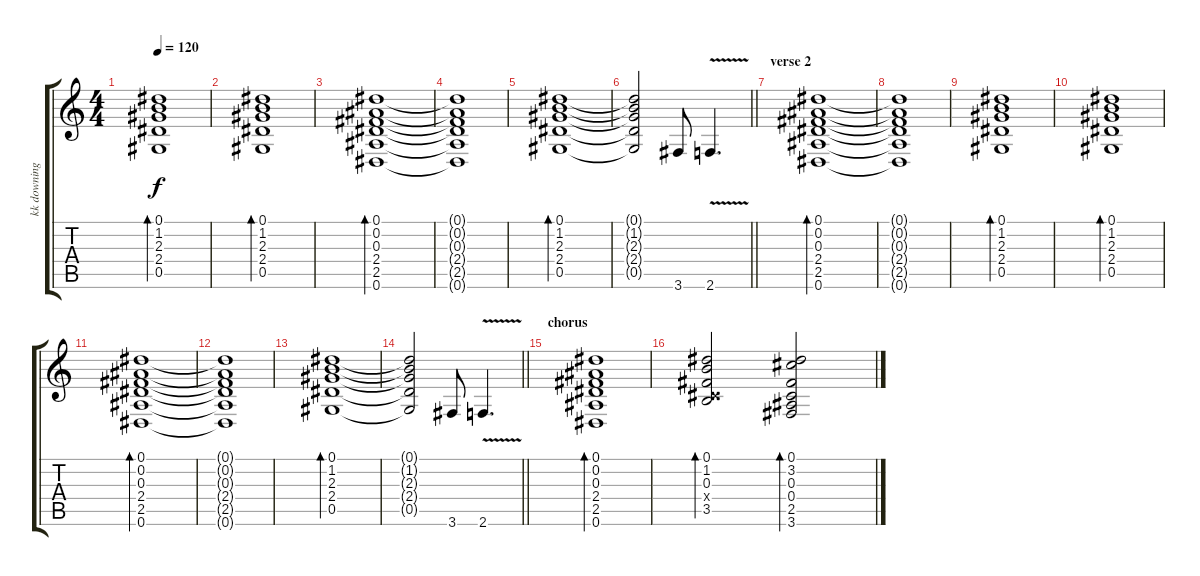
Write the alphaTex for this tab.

\track ("kk downing" "kk downing") {instrument acousticguitarsteel}
\staff {score tabs}
\tuning (Eb4 Bb3 Gb3 Db3 Ab2 Eb2) {hide}
\ts (4 4)
\tempo 120
\clef g2
\ks c
(0.1 1.2 2.3 2.4 0.5).1{bd 120 dy f} |
(0.1 1.2 2.3 2.4 0.5).1{bd 120} |
(0.1 0.2 0.3 2.4 2.5 0.6).1{bd 120} |
(0.1{t} 0.2{t} 0.3{t} 2.4{t} 2.5{t} 0.6{t}).1 |
(0.1 1.2 2.3 2.4 0.5).1{bd 120} |
\barLineRight lightlight
(0.1{t} 1.2{t} 2.3{t} 2.4{t} 0.5{t}).2 3.6.8 2.6{v}.4{d} |
\section ("" "verse 2")
(0.1 0.2 0.3 2.4 2.5 0.6).1{bd 120} |
(0.1{t} 0.2{t} 0.3{t} 2.4{t} 2.5{t} 0.6{t}).1 |
(0.1 1.2 2.3 2.4 0.5).1{bd 120} |
(0.1 1.2 2.3 2.4 0.5).1{bd 120} |
(0.1 0.2 0.3 2.4 2.5 0.6).1{bd 120} |
(0.1{t} 0.2{t} 0.3{t} 2.4{t} 2.5{t} 0.6{t}).1 |
(0.1 1.2 2.3 2.4 0.5).1{bd 120} |
\barLineRight lightlight
(0.1{t} 1.2{t} 2.3{t} 2.4{t} 0.5{t}).2 3.6.8 2.6{v}.4{d} |
\section ("" "chorus")
(0.1 0.2 0.3 2.4 2.5 0.6).1{bd 120} |
(0.1 1.2 0.3 0.4{x} 3.5).2{bd 60} (0.1 3.2 0.3 0.4 2.5 3.6).2{bd 60}
